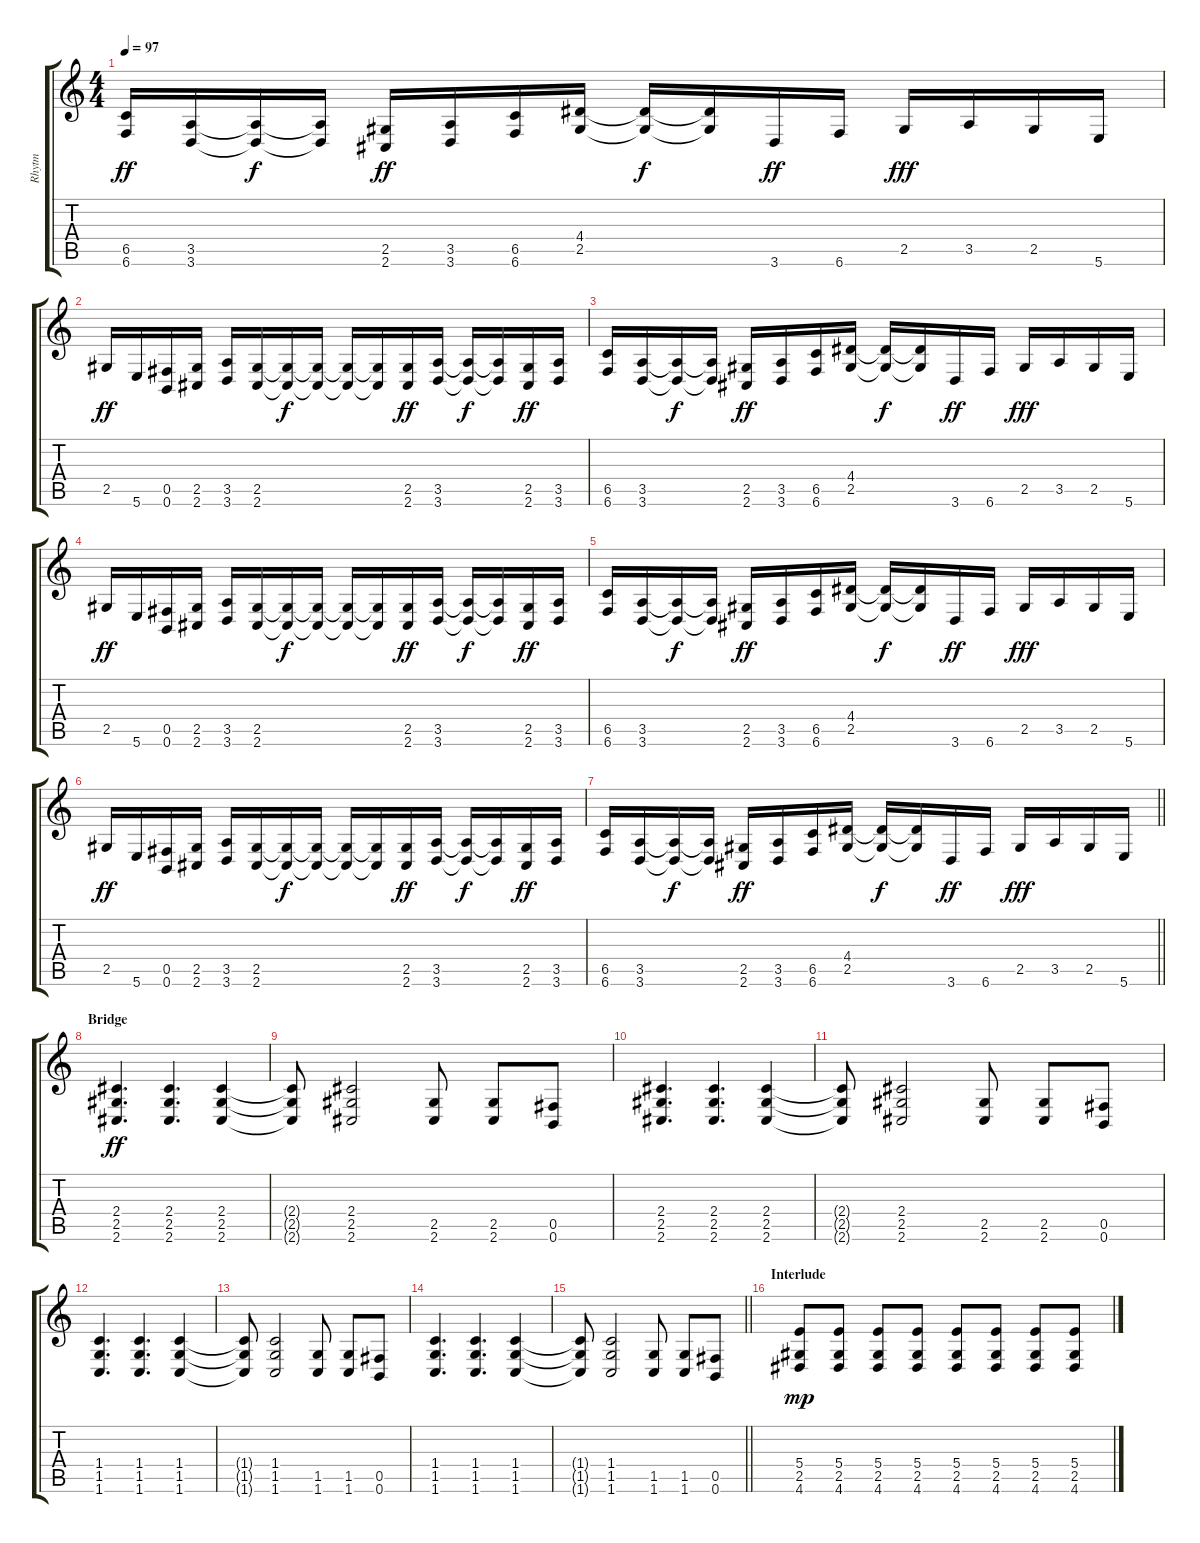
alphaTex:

\track ("Rhytm" "Rhytm") {instrument distortionguitar}
\staff {score tabs}
\tuning (Db4 Ab3 E3 B2 Gb2 B1) {hide}
\ts (4 4)
\tempo 97
\clef g2
\ks c
(6.5 6.6).16{dy ff} (3.5 3.6).16 (3.5{t} 3.6{t}).16{dy f} (3.5{t} 3.6{t}).16 (2.5 2.6).16{dy ff} (3.5 3.6).16 (6.5 6.6).16 (4.4 2.5).16 (4.4{t} 2.5{t}).16{dy f} (4.4{t} 2.5{t}).16 3.6.16{dy ff} 6.6.16 2.5.16{dy fff} 3.5.16 2.5.16 5.6.16 |
2.5.16{dy ff} 5.6.16 (0.5 0.6).16 (2.5 2.6).16 (3.5 3.6).16 (2.5 2.6).16 (2.5{t} 2.6{t}).16{dy f} (2.5{t} 2.6{t}).16 (2.5{t} 2.6{t}).16 (2.5{t} 2.6{t}).16 (2.5 2.6).16{dy ff} (3.5 3.6).16 (3.5{t} 3.6{t}).16{dy f} (3.5{t} 3.6{t}).16 (2.5 2.6).16{dy ff} (3.5 3.6).16 |
(6.5 6.6).16 (3.5 3.6).16 (3.5{t} 3.6{t}).16{dy f} (3.5{t} 3.6{t}).16 (2.5 2.6).16{dy ff} (3.5 3.6).16 (6.5 6.6).16 (4.4 2.5).16 (4.4{t} 2.5{t}).16{dy f} (4.4{t} 2.5{t}).16 3.6.16{dy ff} 6.6.16 2.5.16{dy fff} 3.5.16 2.5.16 5.6.16 |
2.5.16{dy ff} 5.6.16 (0.5 0.6).16 (2.5 2.6).16 (3.5 3.6).16 (2.5 2.6).16 (2.5{t} 2.6{t}).16{dy f} (2.5{t} 2.6{t}).16 (2.5{t} 2.6{t}).16 (2.5{t} 2.6{t}).16 (2.5 2.6).16{dy ff} (3.5 3.6).16 (3.5{t} 3.6{t}).16{dy f} (3.5{t} 3.6{t}).16 (2.5 2.6).16{dy ff} (3.5 3.6).16 |
(6.5 6.6).16 (3.5 3.6).16 (3.5{t} 3.6{t}).16{dy f} (3.5{t} 3.6{t}).16 (2.5 2.6).16{dy ff} (3.5 3.6).16 (6.5 6.6).16 (4.4 2.5).16 (4.4{t} 2.5{t}).16{dy f} (4.4{t} 2.5{t}).16 3.6.16{dy ff} 6.6.16 2.5.16{dy fff} 3.5.16 2.5.16 5.6.16 |
2.5.16{dy ff} 5.6.16 (0.5 0.6).16 (2.5 2.6).16 (3.5 3.6).16 (2.5 2.6).16 (2.5{t} 2.6{t}).16{dy f} (2.5{t} 2.6{t}).16 (2.5{t} 2.6{t}).16 (2.5{t} 2.6{t}).16 (2.5 2.6).16{dy ff} (3.5 3.6).16 (3.5{t} 3.6{t}).16{dy f} (3.5{t} 3.6{t}).16 (2.5 2.6).16{dy ff} (3.5 3.6).16 |
\barLineRight lightlight
(6.5 6.6).16 (3.5 3.6).16 (3.5{t} 3.6{t}).16{dy f} (3.5{t} 3.6{t}).16 (2.5 2.6).16{dy ff} (3.5 3.6).16 (6.5 6.6).16 (4.4 2.5).16 (4.4{t} 2.5{t}).16{dy f} (4.4{t} 2.5{t}).16 3.6.16{dy ff} 6.6.16 2.5.16{dy fff} 3.5.16 2.5.16 5.6.16 |
\section ("" "Bridge")
(2.4 2.5 2.6).4{d dy ff} (2.4 2.5 2.6).4{d} (2.4 2.5 2.6).4 |
(2.4{t} 2.5{t} 2.6{t}).8 (2.4 2.5 2.6).2 (2.5 2.6).8 (2.5 2.6).8 (0.5 0.6).8 |
(2.4 2.5 2.6).4{d} (2.4 2.5 2.6).4{d} (2.4 2.5 2.6).4 |
(2.4{t} 2.5{t} 2.6{t}).8 (2.4 2.5 2.6).2 (2.5 2.6).8 (2.5 2.6).8 (0.5 0.6).8 |
(1.4 1.5 1.6).4{d} (1.4 1.5 1.6).4{d} (1.4 1.5 1.6).4 |
(1.4{t} 1.5{t} 1.6{t}).8 (1.4 1.5 1.6).2 (1.5 1.6).8 (1.5 1.6).8 (0.5 0.6).8 |
(1.4 1.5 1.6).4{d} (1.4 1.5 1.6).4{d} (1.4 1.5 1.6).4 |
\barLineRight lightlight
(1.4{t} 1.5{t} 1.6{t}).8 (1.4 1.5 1.6).2 (1.5 1.6).8 (1.5 1.6).8 (0.5 0.6).8 |
\section ("" "Interlude")
(5.4 2.5 4.6).8{dy mp instrument electricguitarmuted} (5.4 2.5 4.6).8 (5.4 2.5 4.6).8 (5.4 2.5 4.6).8 (5.4 2.5 4.6).8 (5.4 2.5 4.6).8 (5.4 2.5 4.6).8 (5.4 2.5 4.6).8
